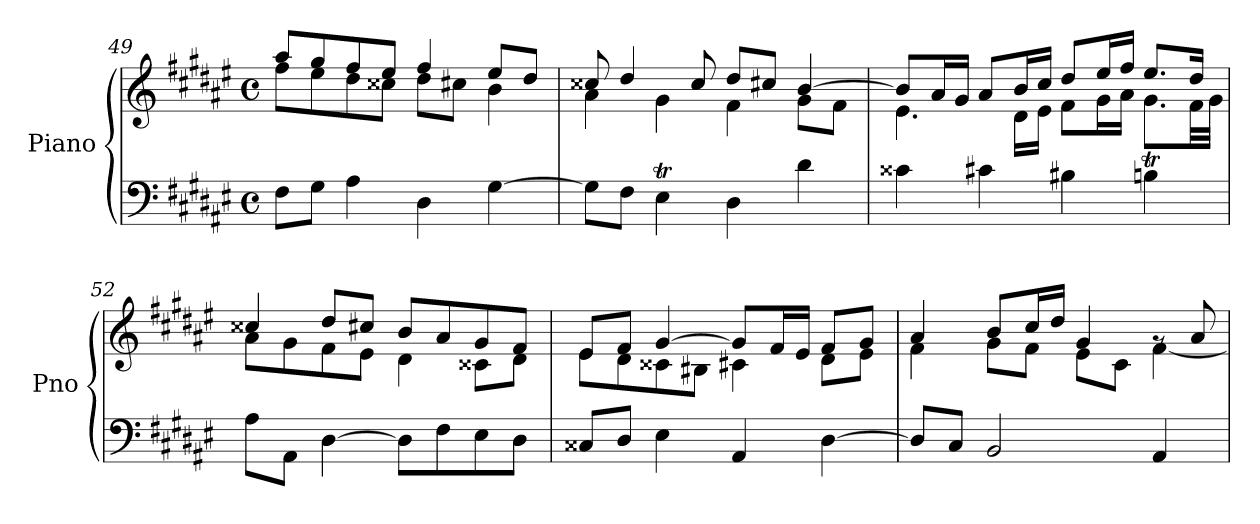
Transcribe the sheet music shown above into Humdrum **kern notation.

**kern	**kern
*part1	*part1
*staff2	*staff1
*I"Piano	*
*I'Pno	*
*clefF4	*clefG2
*k[f#c#g#d#a#e#]	*k[f#c#g#d#a#e#]
*M4/4	*M4/4
*met(c)	*met(c)
=49	=49
*	*^
8F#\L	8aa#/L	8ff#\L
8G#\J	8gg#/	8ee#\
4A#\	8ff#/	8dd#\
.	8ee#/J	8cc##X\J
4D#\	4ff#/	8dd#\L
.	.	8cc#X\J
[4G#\	8ee#/L	4b\
.	8dd#/J	.
=50	=50	=50
8G#\L]	8cc##X/	4a#\
8F#\J	4dd#/	.
4E#t\	.	4g#\
.	8cc##i/	.
4D#\	8dd#/L	4f#\
.	8cc#X/J	.
4d#\	[4b/	8g#\L
.	.	8f#\J
!!LO:LB:g=z	!!
=51	=51	=51
4c##X\	8b/L]	4.e#\
.	16a#/L	.
.	16g#/JJ	.
4c#X\	8a#/L	.
.	16b/L	16d#\LL
.	16cc#/JJ	16e#\JJ
4B#X\	8dd#/L	8f#\L
.	16ee#/L	16g#\L
.	16ff#/JJ	16a#\JJ
4Bn\	8.ee#/L	8.g#T\L
.	16dd#/Jk	32f#\LL
.	.	32g#\JJJ
=52	=52	=52
8A#\L	4cc##X/	8a#\L
8AA#\J	.	8g#\
[4D#\	8dd#/L	8f#\
.	8cc#X/J	8e#\J
8D#\L]	8b/L	4d#\
8F#\	8a#/	.
8E#\	8g#/	8c##X\L
8D#\J	8f#/J	8d#\J
=53	=53	=53
8C##X/L	8e#/L	8e#\L
8D#/J	8f#/J	8d#\
4E#\	[4g#/	8c##X\
.	.	8B#X\J
4AA#/	8g#/L]	4c#X\
.	16f#/L	.
.	16e#/JJ	.
[4D#\	8f#/L	8d#\L
.	8g#/J	8e#\J
!!LO:PB:g=z	!!
=54	=54	=54
8D#/L]	4a#/	4f#\
8C#/J	.	.
2BB/	8b/L	8g#\L
.	16cc#/L	8f#\J
.	16dd#/JJ	.
.	4g#/	8e#\L
.	.	8c#\J
4AA#/	8rg	[4f#\
.	8a#/	.
*	*v	*v
=	=
*-	*-
